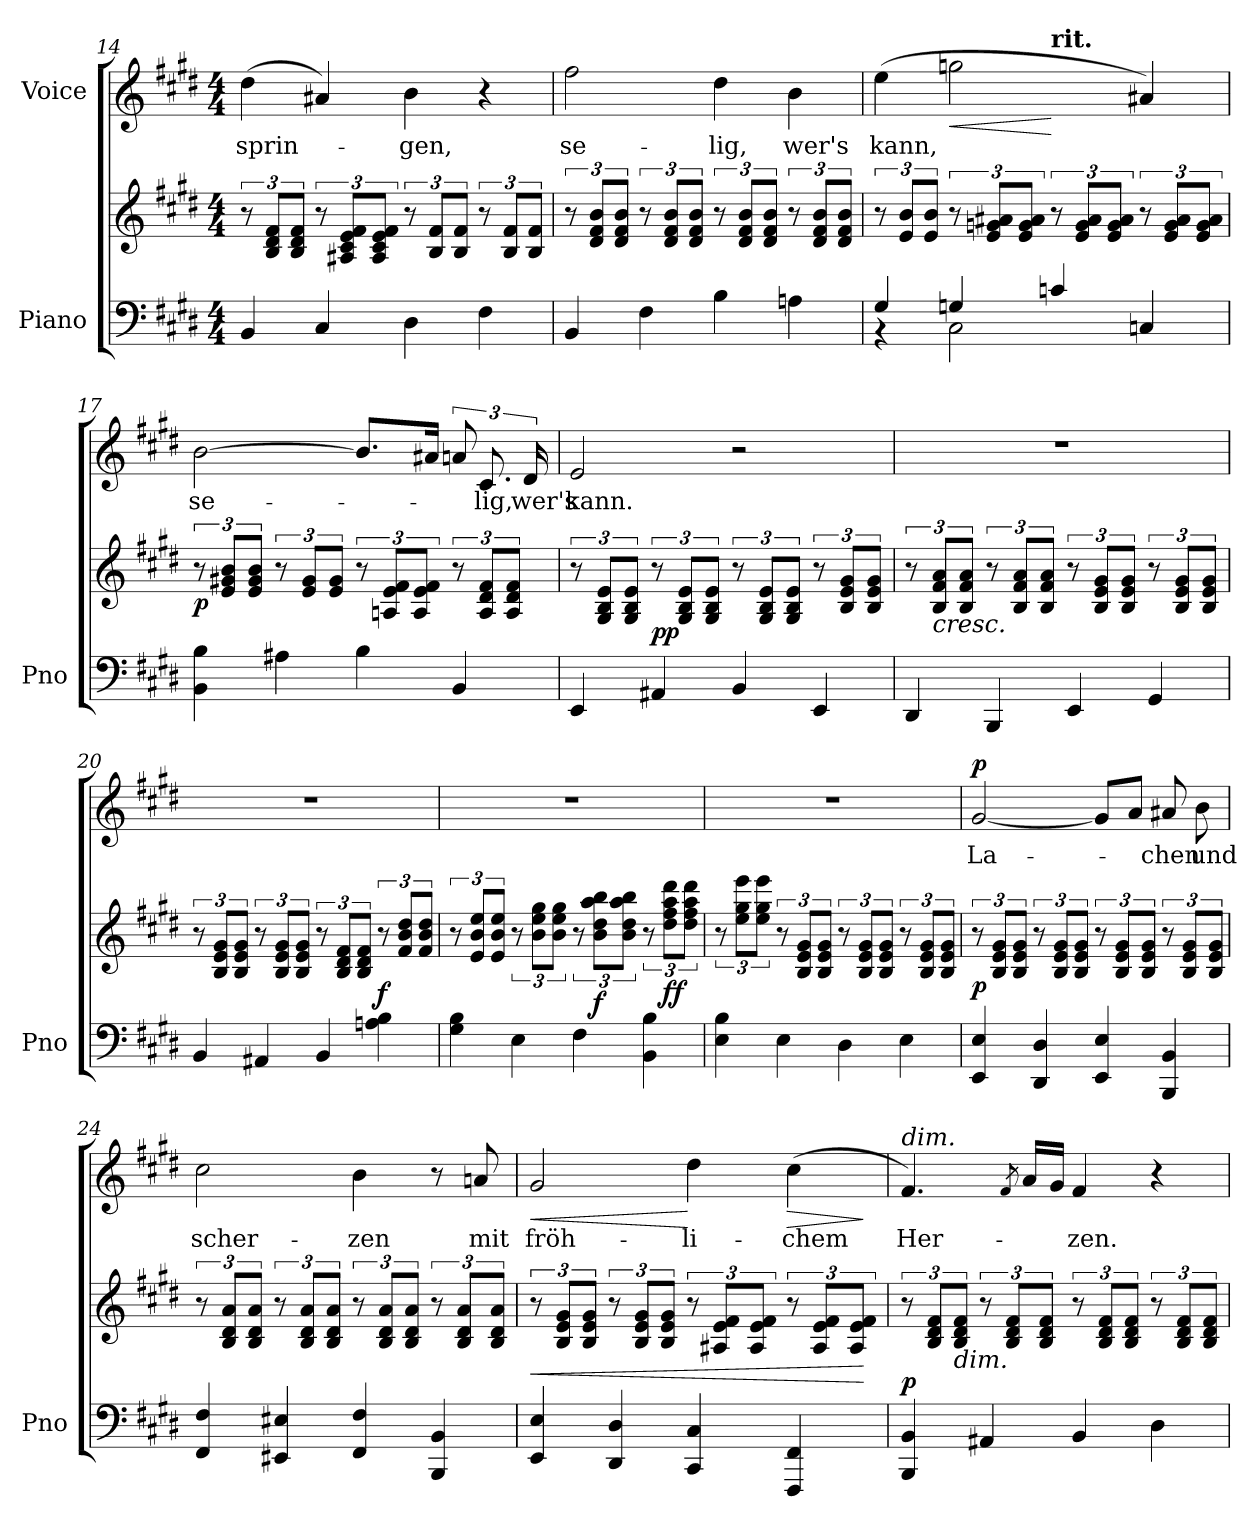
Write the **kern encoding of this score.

**kern	**kern	**dynam	**kern	**text	**dynam
*part2	*part2	*part2	*part1	*part1	*part1
*staff3	*staff2	*staff2/3	*staff1	*staff1	*staff1
*I"Piano	*	*	*I"Voice	*	*
*I'Pno	*	*	*	*	*
*clefF4	*clefG2	*	*clefG2	*	*
*k[f#c#g#d#]	*k[f#c#g#d#]	*	*k[f#c#g#d#]	*	*
*M4/4	*M4/4	*	*M4/4	*	*
=14	=14	=14	=14	=14	=14
!	!	!	!	!LO:LY:b	!
4BB/	12r	.	(>4dd#\	sprin-	.
.	12B/ 12d#/ 12f#/L	.	.	.	.
.	12B/ 12d#/ 12f#/J	.	.	.	.
4C#/	12r	.	4a#X/)	.	.
.	12A#X/ 12c#/ 12e/ 12f#/L	.	.	.	.
.	12A#/ 12c#/ 12e/ 12f#/J	.	.	.	.
!	!	!	!	!LO:LY:b	!
4D#\	12r	.	4b\	-gen,	.
.	12B/ 12f#/L	.	.	.	.
.	12B/ 12f#/J	.	.	.	.
4F#\	12r	.	4r	.	.
.	12B/ 12f#/L	.	.	.	.
.	12B/ 12f#/J	.	.	.	.
!!LO:LB:g=z
=15	=15	=15	=15	=15	=15
!	!	!	!	!LO:LY:b	!
4BB/	12r	.	2ff#\	se-	.
.	12d#/ 12f#/ 12b/L	.	.	.	.
.	12d#/ 12f#/ 12b/J	.	.	.	.
4F#\	12r	.	.	.	.
.	12d#/ 12f#/ 12b/L	.	.	.	.
.	12d#/ 12f#/ 12b/J	.	.	.	.
!	!	!	!	!LO:LY:b	!
4B\	12r	.	4dd#\	-lig,	.
.	12d#/ 12f#/ 12b/L	.	.	.	.
.	12d#/ 12f#/ 12b/J	.	.	.	.
!	!	!	!	!LO:LY:b	!
4An\	12r	.	4b\	wer's	.
.	12d#/ 12f#/ 12b/L	.	.	.	.
.	12d#/ 12f#/ 12b/J	.	.	.	.
=16	=16	=16	=16	=16	=16
*^	*	*	*	*	*
!	!	!	!	!	!LO:LY:b	!
*	*	*	*	*^	*	*
4G#/	4r	12r	.	(>4ee\	4reyy	kann,	.
.	.	12e/ 12b/L	.	.	.	.	.
.	.	12e/ 12b/J	.	.	.	.	.
!	!	!	!	!	!	!	!LO:HP:b
4Gn/	2C#\	12r	.	2ggn\	4gn\yy	.	<
.	.	12e/ 12gn/ 12a#X/L	.	.	.	.	.
.	.	12e/ 12g/ 12a#/J	.	.	.	.	.
!	!	!	!	!	!LO:TX:a:B:t=rit.	!	!
4cn/	.	12r	.	.	4g\yy	.	[
.	.	12e/ 12g/ 12a#/L	.	.	.	.	.
.	.	12e/ 12g/ 12a#/J	.	.	.	.	.
4Cn/	4rGGyy	12r	.	4a#X/)	4rcyy	.	.
.	.	12e/ 12g/ 12a#/L	.	.	.	.	.
.	.	12e/ 12g/ 12a#/J	.	.	.	.	.
*v	*v	*	*	*v	*v	*	*
=17	=17	=17	=17	=17	=17
!	!	!LO:DY:b	!	!LO:LY:b	!
4BB\ 4B\	12r	p	[2b\	se-	.
.	12e/ 12g#X/ 12b/L	.	.	.	.
.	12e/ 12g#/ 12b/J	.	.	.	.
4A#X\	12r	.	.	.	.
.	12e/ 12g#/L	.	.	.	.
.	12e/ 12g#/J	.	.	.	.
4B\	12r	.	8.b/L]	.	.
.	12An/ 12e/ 12f#/L	.	.	.	.
.	12A/ 12e/ 12f#/J	.	.	.	.
.	.	.	16a#X/Jk	.	.
4BB/	12r	.	12an/	.	.
!	!	!	!	!LO:LY:b	!
.	12A/ 12d#/ 12f#/L	.	12.c#/	-lig,	.
.	12A/ 12d#/ 12f#/J	.	.	.	.
!	!	!	!	!LO:LY:b	!
.	.	.	24d#/	wer's	.
!!LO:LB:g=z
=18	=18	=18	=18	=18	=18
!	!	!	!	!LO:LY:b	!
4EE/	12r	.	2e/	kann.	.
.	12G#/ 12B/ 12e/L	.	.	.	.
.	12G#/ 12B/ 12e/J	.	.	.	.
!	!	!LO:DY:b	!	!	!
4AA#X/	12r	pp	.	.	.
.	12G#/ 12B/ 12e/L	.	.	.	.
.	12G#/ 12B/ 12e/J	.	.	.	.
4BB/	12r	.	2r	.	.
.	12G#/ 12B/ 12e/L	.	.	.	.
.	12G#/ 12B/ 12e/J	.	.	.	.
4EE/	12r	.	.	.	.
.	12B/ 12e/ 12g#/L	.	.	.	.
.	12B/ 12e/ 12g#/J	.	.	.	.
=19	=19	=19	=19	=19	=19
4DD#/	12r	.	1r	.	.
!	!LO:TX:b:i:t=cresc.	!	!	!	!
.	12B/ 12f#/ 12a/L	.	.	.	.
.	12B/ 12f#/ 12a/J	.	.	.	.
4BBB/	12r	.	.	.	.
.	12B/ 12f#/ 12a/L	.	.	.	.
.	12B/ 12f#/ 12a/J	.	.	.	.
4EE/	12r	.	.	.	.
.	12B/ 12e/ 12g#/L	.	.	.	.
.	12B/ 12e/ 12g#/J	.	.	.	.
4GG#/	12r	.	.	.	.
.	12B/ 12e/ 12g#/L	.	.	.	.
.	12B/ 12e/ 12g#/J	.	.	.	.
=20	=20	=20	=20	=20	=20
4BB/	12r	.	1r	.	.
.	12B/ 12e/ 12g#/L	.	.	.	.
.	12B/ 12e/ 12g#/J	.	.	.	.
4AA#X/	12r	.	.	.	.
.	12B/ 12e/ 12g#/L	.	.	.	.
.	12B/ 12e/ 12g#/J	.	.	.	.
4BB/	12r	.	.	.	.
.	12B/ 12d#/ 12f#/L	.	.	.	.
.	12B/ 12d#/ 12f#/J	.	.	.	.
!	!	!LO:DY:b	!	!	!
4An\ 4B\	12r	f	.	.	.
.	12f#/ 12b/ 12dd#/L	.	.	.	.
.	12f#/ 12b/ 12dd#/J	.	.	.	.
!!LO:LB:g=z
=21	=21	=21	=21	=21	=21
4G#\ 4B\	12r	.	1r	.	.
.	12e/ 12b/ 12ee/L	.	.	.	.
.	12e/ 12b/ 12ee/J	.	.	.	.
4E\	12r	.	.	.	.
.	12b\ 12ee\ 12gg#\L	.	.	.	.
.	12b\ 12ee\ 12gg#\J	.	.	.	.
4F#\	12r	.	.	.	.
!	!	!LO:DY:b	!	!	!
.	12b\ 12dd#\ 12aa\ 12bb\L	f	.	.	.
.	12b\ 12dd#\ 12aa\ 12bb\J	.	.	.	.
4BB\ 4B\	12r	.	.	.	.
!	!	!LO:DY:b	!	!	!
.	12dd#\ 12ff#\ 12aa\ 12ddd#\L	ff	.	.	.
.	12dd#\ 12ff#\ 12aa\ 12ddd#\J	.	.	.	.
=22	=22	=22	=22	=22	=22
4E\ 4B\	12r	.	1r	.	.
.	12ee\ 12gg#\ 12eee\L	.	.	.	.
.	12ee\ 12gg#\ 12eee\J	.	.	.	.
4E\	12r	.	.	.	.
.	12B/ 12e/ 12g#/L	.	.	.	.
.	12B/ 12e/ 12g#/J	.	.	.	.
4D#\	12r	.	.	.	.
.	12B/ 12e/ 12g#/L	.	.	.	.
.	12B/ 12e/ 12g#/J	.	.	.	.
4E\	12r	.	.	.	.
.	12B/ 12e/ 12g#/L	.	.	.	.
.	12B/ 12e/ 12g#/J	.	.	.	.
=23	=23	=23	=23	=23	=23
!	!	!LO:DY:b	!	!LO:LY:b	!LO:DY:a
4EE/ 4E/	12r	p	[2g#/	La-	p
.	12B/ 12e/ 12g#/L	.	.	.	.
.	12B/ 12e/ 12g#/J	.	.	.	.
4DD#/ 4D#/	12r	.	.	.	.
.	12B/ 12e/ 12g#/L	.	.	.	.
.	12B/ 12e/ 12g#/J	.	.	.	.
4EE/ 4E/	12r	.	8g#/L]	.	.
.	12B/ 12e/ 12g#/L	.	.	.	.
.	.	.	8a/J	.	.
.	12B/ 12e/ 12g#/J	.	.	.	.
!	!	!	!	!LO:LY:b	!
4BBB/ 4BB/	12r	.	8a#X/	-chen	.
.	12B/ 12e/ 12g#/L	.	.	.	.
!	!	!	!	!LO:LY:b	!
.	.	.	8b\	und	.
.	12B/ 12e/ 12g#/J	.	.	.	.
!!LO:PB:g=z
=24	=24	=24	=24	=24	=24
!	!	!	!	!LO:LY:b	!
4FF#/ 4F#/	12r	.	2cc#\	scher-	.
.	12B/ 12d#/ 12a/L	.	.	.	.
.	12B/ 12d#/ 12a/J	.	.	.	.
4EE#X/ 4E#X/	12r	.	.	.	.
.	12B/ 12d#/ 12a/L	.	.	.	.
.	12B/ 12d#/ 12a/J	.	.	.	.
!	!	!	!	!LO:LY:b	!
4FF#/ 4F#/	12r	.	4b\	-zen	.
.	12B/ 12d#/ 12a/L	.	.	.	.
.	12B/ 12d#/ 12a/J	.	.	.	.
4BBB/ 4BB/	12r	.	8r	.	.
.	12B/ 12d#/ 12a/L	.	.	.	.
!	!	!	!	!LO:LY:b	!
.	.	.	8an/	mit	.
.	12B/ 12d#/ 12a/J	.	.	.	.
=25	=25	=25	=25	=25	=25
!	!	!LO:HP:b	!	!LO:LY:b	!LO:HP:b
4EE/ 4E/	12r	<	2g#/	fröh-	<
.	12B/ 12e/ 12g#/L	.	.	.	.
.	12B/ 12e/ 12g#/J	.	.	.	.
4DD#/ 4D#/	12r	.	.	.	.
.	12B/ 12e/ 12g#/L	.	.	.	.
.	12B/ 12e/ 12g#/J	.	.	.	.
!	!	!	!	!LO:LY:b	!
4CC#/ 4C#/	12r	.	4dd#\	-li-	[
.	12A#X/ 12e/ 12f#/L	.	.	.	.
.	12A#/ 12e/ 12f#/J	.	.	.	.
!	!	!	!	!LO:LY:b	!LO:HP:b
4FFF#/ 4FF#/	12r	.	(>4cc#\	-chem	>
.	12A#/ 12e/ 12f#/L	.	.	.	.
.	12A#/ 12e/ 12f#/J	.	.	.	.
.	.	[	.	.	]
=26	=26	=26	=26	=26	=26
!	!	!	!LO:TX:a:i:t=dim.	!	!
!	!	!LO:DY:a=2	!	!LO:LY:b	!
4BBB/ 4BB/	12r	p	4.f#/)	Her-	.
.	12B/ 12d#/ 12f#/L	.	.	.	.
!	!LO:TX:b:i:t=dim.	!	!	!	!
.	12B/ 12d#/ 12f#/J	.	.	.	.
4AA#X/	12r	.	.	.	.
.	12B/ 12d#/ 12f#/L	.	.	.	.
.	.	.	8qf#/	.	.
.	.	.	16a/LL	.	.
.	12B/ 12d#/ 12f#/J	.	.	.	.
.	.	.	16g#/JJ	.	.
!	!	!	!	!LO:LY:b	!
4BB/	12r	.	4f#/	-zen.	.
.	12B/ 12d#/ 12f#/L	.	.	.	.
.	12B/ 12d#/ 12f#/J	.	.	.	.
4D#\	12r	.	4r	.	.
.	12B/ 12d#/ 12f#/L	.	.	.	.
.	12B/ 12d#/ 12f#/J	.	.	.	.
=	=	=	=	=	=
*-	*-	*-	*-	*-	*-
